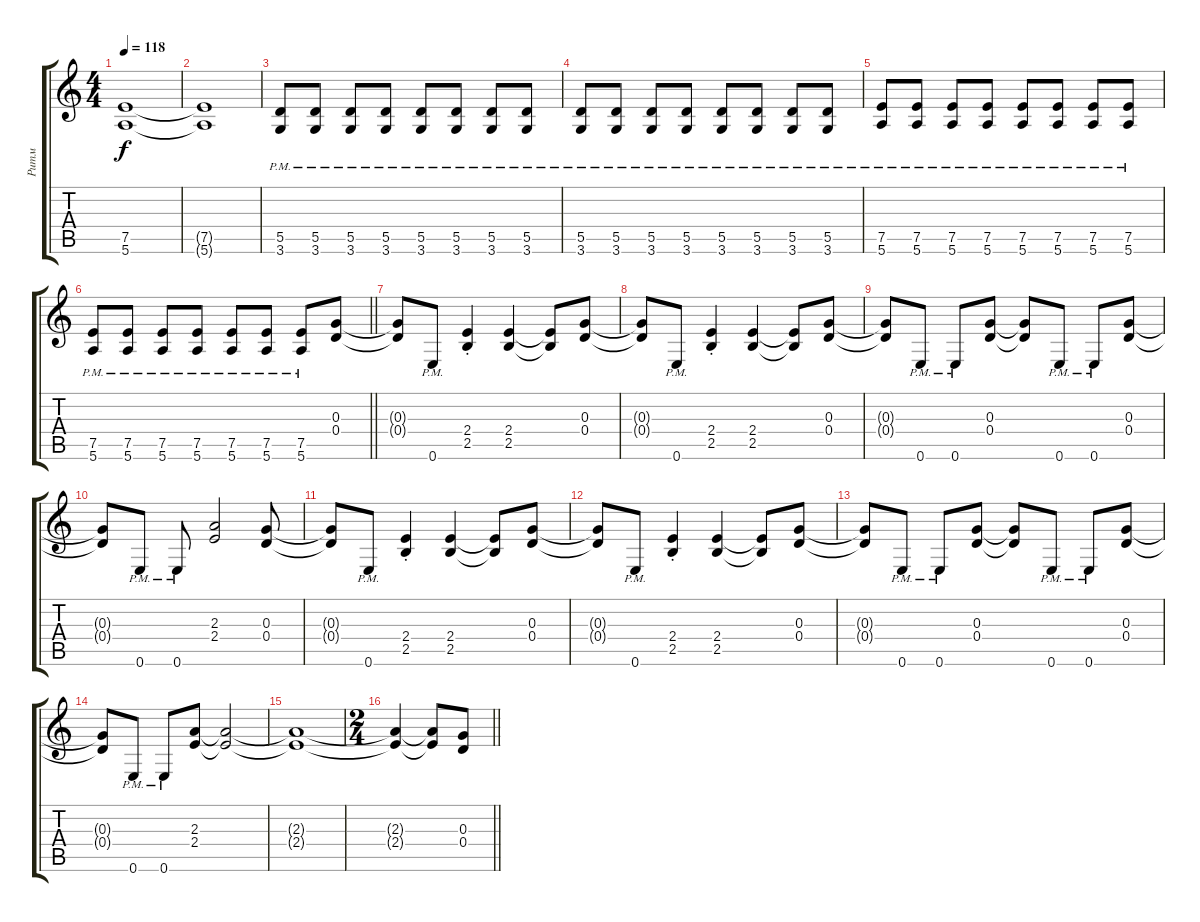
\track ("Ритм" "Ритм") {instrument distortionguitar}
\staff {score tabs}
\tuning (E4 B3 G3 D3 A2 E2) {hide}
\ts (4 4)
\tempo 118
\clef g2
\ks c
(7.5 5.6).1{dy f} |
(7.5{t} 5.6{t}).1 |
(5.5{pm} 3.6{pm}).8 (5.5{pm} 3.6{pm}).8 (5.5{pm} 3.6{pm}).8 (5.5{pm} 3.6{pm}).8 (5.5{pm} 3.6{pm}).8 (5.5{pm} 3.6{pm}).8 (5.5{pm} 3.6{pm}).8 (5.5{pm} 3.6{pm}).8 |
(5.5{pm} 3.6{pm}).8 (5.5{pm} 3.6{pm}).8 (5.5{pm} 3.6{pm}).8 (5.5{pm} 3.6{pm}).8 (5.5{pm} 3.6{pm}).8 (5.5{pm} 3.6{pm}).8 (5.5{pm} 3.6{pm}).8 (5.5{pm} 3.6{pm}).8 |
(7.5{pm} 5.6{pm}).8 (7.5{pm} 5.6{pm}).8 (7.5{pm} 5.6{pm}).8 (7.5{pm} 5.6{pm}).8 (7.5{pm} 5.6{pm}).8 (7.5{pm} 5.6{pm}).8 (7.5{pm} 5.6{pm}).8 (7.5{pm} 5.6{pm}).8 |
\barLineRight lightlight
(7.5{pm} 5.6{pm}).8 (7.5{pm} 5.6{pm}).8 (7.5{pm} 5.6{pm}).8 (7.5{pm} 5.6{pm}).8 (7.5{pm} 5.6{pm}).8 (7.5{pm} 5.6{pm}).8 (7.5{pm} 5.6{pm}).8 (0.3 0.4).8 |
(0.3{t} 0.4{t}).8 0.6{pm}.8 (2.4{st} 2.5{st}).4 (2.4 2.5).4 (2.4{t} 2.5{t}).8 (0.3 0.4).8 |
(0.3{t} 0.4{t}).8 0.6{pm}.8 (2.4{st} 2.5{st}).4 (2.4 2.5).4 (2.4{t} 2.5{t}).8 (0.3 0.4).8 |
(0.3{t} 0.4{t}).8 0.6{pm}.8 0.6{pm}.8 (0.3 0.4).8 (0.3{t} 0.4{t}).8 0.6{pm}.8 0.6{pm}.8 (0.3 0.4).8 |
(0.3{t} 0.4{t}).8 0.6{pm}.8{volume 14 instrument distortionguitar} 0.6{pm}.8 (2.3 2.4).2 (0.3 0.4).8 |
(0.3{t} 0.4{t}).8 0.6{pm}.8 (2.4{st} 2.5{st}).4 (2.4 2.5).4 (2.4{t} 2.5{t}).8 (0.3 0.4).8 |
(0.3{t} 0.4{t}).8 0.6{pm}.8 (2.4{st} 2.5{st}).4 (2.4 2.5).4 (2.4{t} 2.5{t}).8 (0.3 0.4).8 |
(0.3{t} 0.4{t}).8 0.6{pm}.8 0.6{pm}.8 (0.3 0.4).8 (0.3{t} 0.4{t}).8 0.6{pm}.8 0.6{pm}.8 (0.3 0.4).8 |
(0.3{t} 0.4{t}).8 0.6{pm}.8 0.6{pm}.8 (2.3 2.4).8 (2.3{t} 2.4{t}).2 |
(2.3{t} 2.4{t}).1 |
\ts (2 4)
\barLineRight lightlight
(2.3{t} 2.4{t}).4 (2.3{t} 2.4{t}).8 (0.3 0.4).8
